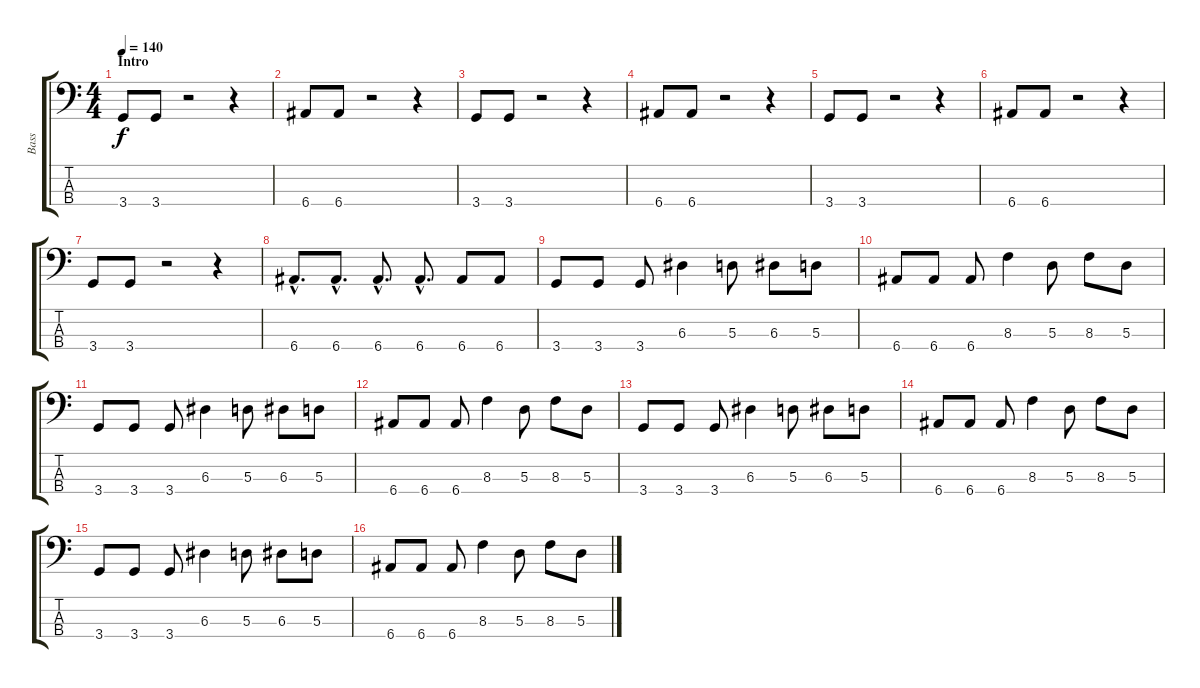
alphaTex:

\track ("Bass" "Bass") {instrument electricbassfinger}
\staff {score tabs}
\tuning (G2 D2 A1 E1) {hide}
\ts (4 4)
\section ("" "Intro")
\tempo 140
\clef f4
\ks c
3.4.8{dy f volume 9 instrument electricbassfinger} 3.4.8 r.2 r.4 |
6.4.8 6.4.8 r.2 r.4 |
3.4.8 3.4.8 r.2 r.4 |
6.4.8 6.4.8 r.2 r.4 |
3.4.8 3.4.8 r.2 r.4 |
6.4.8 6.4.8 r.2 r.4 |
3.4.8 3.4.8 r.2 r.4 |
6.4{hac}.8{d} 6.4{hac}.8{d} 6.4{hac}.8{d} 6.4{hac}.8{d} 6.4.8 6.4.8 |
3.4.8 3.4.8 3.4.8 6.3.4 5.3.8 6.3.8 5.3.8 |
6.4.8 6.4.8 6.4.8 8.3.4 5.3.8 8.3.8 5.3.8 |
3.4.8 3.4.8 3.4.8 6.3.4 5.3.8 6.3.8 5.3.8 |
6.4.8 6.4.8 6.4.8 8.3.4 5.3.8 8.3.8 5.3.8 |
3.4.8 3.4.8 3.4.8 6.3.4 5.3.8 6.3.8 5.3.8 |
6.4.8 6.4.8 6.4.8 8.3.4 5.3.8 8.3.8 5.3.8 |
3.4.8 3.4.8 3.4.8 6.3.4 5.3.8 6.3.8 5.3.8 |
6.4.8 6.4.8 6.4.8 8.3.4 5.3.8 8.3.8 5.3.8
